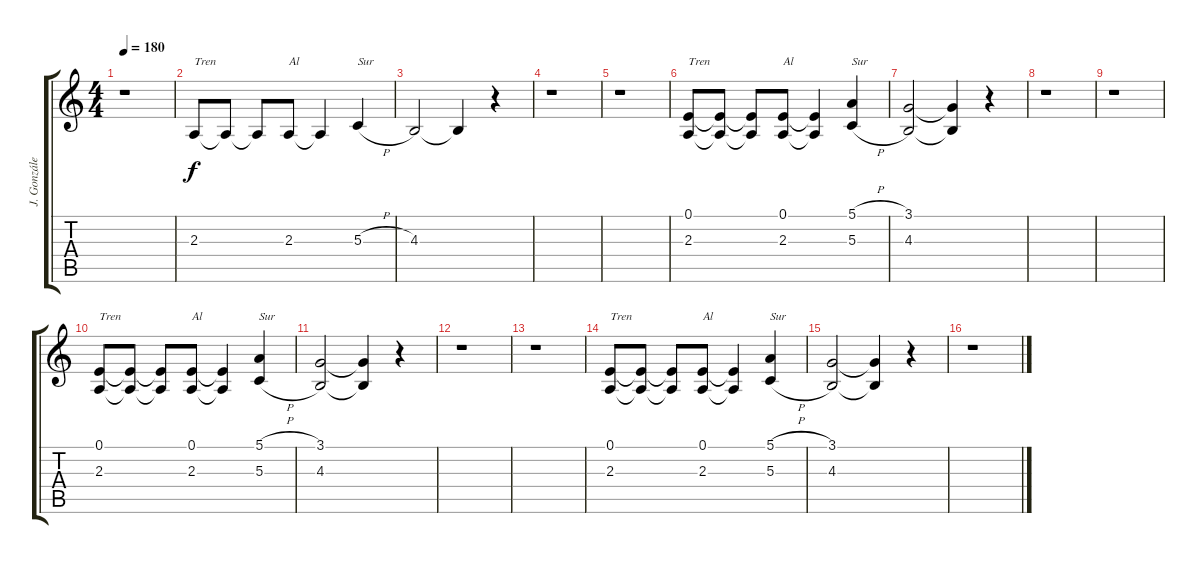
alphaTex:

\track ("J. González y C. Aguayo (Voz y 2° Voz)" "J. Gonzále") {instrument synthvoice}
\staff {score tabs}
\tuning (E4 B3 G3 D3 A2 E2) {hide}
\ts (4 4)
\tempo 180
\clef g2
\ks c
r.1{dy f} |
2.3.8{txt "Tren"} 2.3{t}.8 2.3{t}.8 2.3.8{txt "Al"} 2.3{t}.4 5.3{h}.4{txt "Sur"} |
4.3.2 4.3{t}.4 r.4 |
r.1 |
r.1 |
(0.1 2.3).8{txt "Tren "} (0.1{t} 2.3{t}).8 (0.1{t} 2.3{t}).8 (0.1 2.3).8{txt "Al"} (0.1{t} 2.3{t}).4 (5.1{h} 5.3{h}).4{txt "Sur"} |
(3.1 4.3).2 (3.1{t} 4.3{t}).4 r.4 |
r.1 |
r.1 |
(0.1 2.3).8{txt "Tren "} (0.1{t} 2.3{t}).8 (0.1{t} 2.3{t}).8 (0.1 2.3).8{txt "Al"} (0.1{t} 2.3{t}).4 (5.1{h} 5.3{h}).4{txt "Sur"} |
(3.1 4.3).2 (3.1{t} 4.3{t}).4 r.4 |
r.1 |
r.1 |
(0.1 2.3).8{txt "Tren "} (0.1{t} 2.3{t}).8 (0.1{t} 2.3{t}).8 (0.1 2.3).8{txt "Al"} (0.1{t} 2.3{t}).4 (5.1{h} 5.3{h}).4{txt "Sur"} |
(3.1 4.3).2 (3.1{t} 4.3{t}).4 r.4 |
r.1
